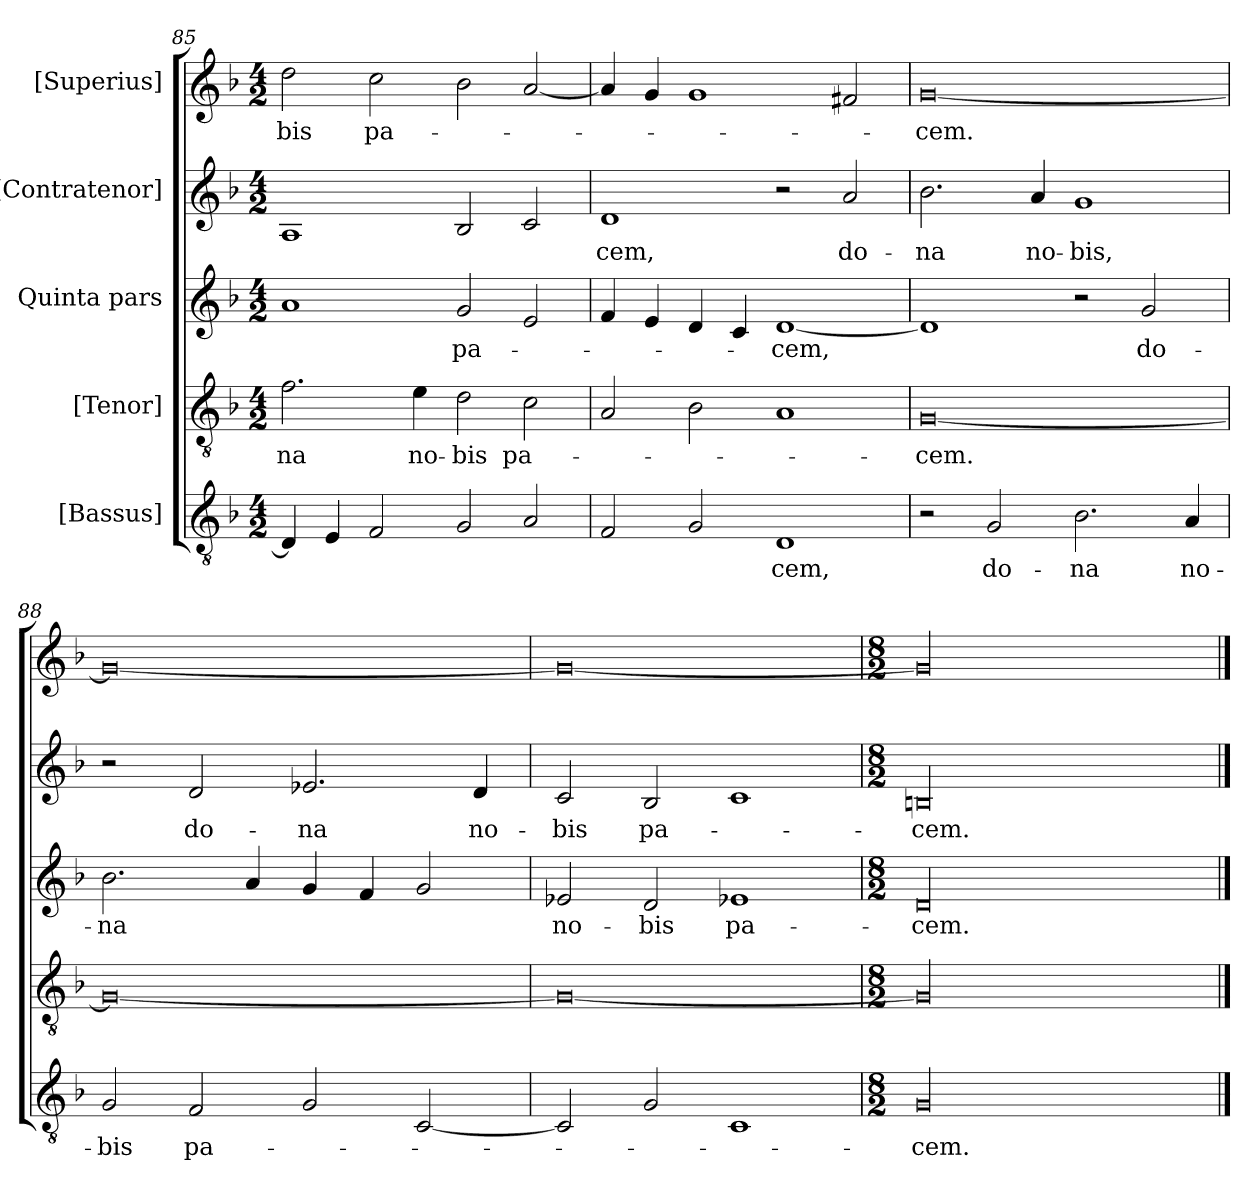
**kern	**text	**kern	**text	**kern	**text	**kern	**text	**kern	**text
*part5	*part5	*part4	*part4	*part3	*part3	*part2	*part2	*part1	*part1
*staff5	*staff5	*staff4	*staff4	*staff3	*staff3	*staff2	*staff2	*staff1	*staff1
*I"[Bassus]	*	*I"[Tenor]	*	*I"Quinta pars	*	*I"[Contratenor]	*	*I"[Superius]	*
*clefGv2	*	*clefGv2	*	*clefG2	*	*clefG2	*	*clefG2	*
*k[b-]	*	*k[b-]	*	*k[b-]	*	*k[b-]	*	*k[b-]	*
*M4/2	*	*M4/2	*	*M4/2	*	*M4/2	*	*M4/2	*
=85	=85	=85	=85	=85	=85	=85	=85	=85	=85
4D/]	.	2.f\	-na	1a/	.	1A/	.	2dd\	-bis
4E/	.	.	.	.	.	.	.	.	.
2F/	.	.	.	.	.	.	.	2cc\	pa-
.	.	4e\	no-	.	.	.	.	.	.
2G/	.	2d\	-bis	2g/	pa-	2B-/	.	2b-\	.
2A/	.	2c\	pa-	2e/	.	2c/	.	[2a/	.
=86	=86	=86	=86	=86	=86	=86	=86	=86	=86
2F/	.	2A/	.	4f/	.	1d/	-cem,	4a/]	.
.	.	.	.	4e/	.	.	.	4g/	.
2G/	.	2B-\	.	4d/	.	.	.	1g/	.
.	.	.	.	4c/	.	.	.	.	.
1D/	-cem,	1A/	.	[1d/	-cem,	2r	.	.	.
.	.	.	.	.	.	2a/	do-	2f#X/	.
=87	=87	=87	=87	=87	=87	=87	=87	=87	=87
2r	.	[0G/	-cem.	1d/]	.	2.b-\	-na	[0g/	-cem.
2G/	do-	.	.	.	.	.	.	.	.
.	.	.	.	.	.	4a/	no-	.	.
2.B-\	-na	.	.	2r	.	1g/	-bis,	.	.
.	.	.	.	2g/	do-	.	.	.	.
4A/	no-	.	.	.	.	.	.	.	.
=88	=88	=88	=88	=88	=88	=88	=88	=88	=88
2G/	-bis	0G/_	.	2.b-\	-na	2r	.	0g/_	.
2F/	pa-	.	.	.	.	2d/	do-	.	.
.	.	.	.	4a/	.	.	.	.	.
2G/	.	.	.	4g/	.	2.e-X/	-na	.	.
.	.	.	.	4f/	.	.	.	.	.
[2C/	.	.	.	2g/	.	.	.	.	.
.	.	.	.	.	.	4d/	no-	.	.
=89	=89	=89	=89	=89	=89	=89	=89	=89	=89
2C/]	.	0G/_	.	2e-X/	no-	2c/	-bis	0g/_	.
2G/	.	.	.	2d/	-bis	2B-/	pa-	.	.
1C/	.	.	.	1e-X/	pa-	1c/	.	.	.
=90	=90	=90	=90	=90	=90	=90	=90	=90	=90
*M8/2	*	*M8/2	*	*M8/2	*	*M8/2	*	*M8/2	*
00G/	-cem.	00G/]	.	00d/	-cem.	00Bn/	-cem.	00g/]	.
==	==	==	==	==	==	==	==	==	==
*-	*-	*-	*-	*-	*-	*-	*-	*-	*-
